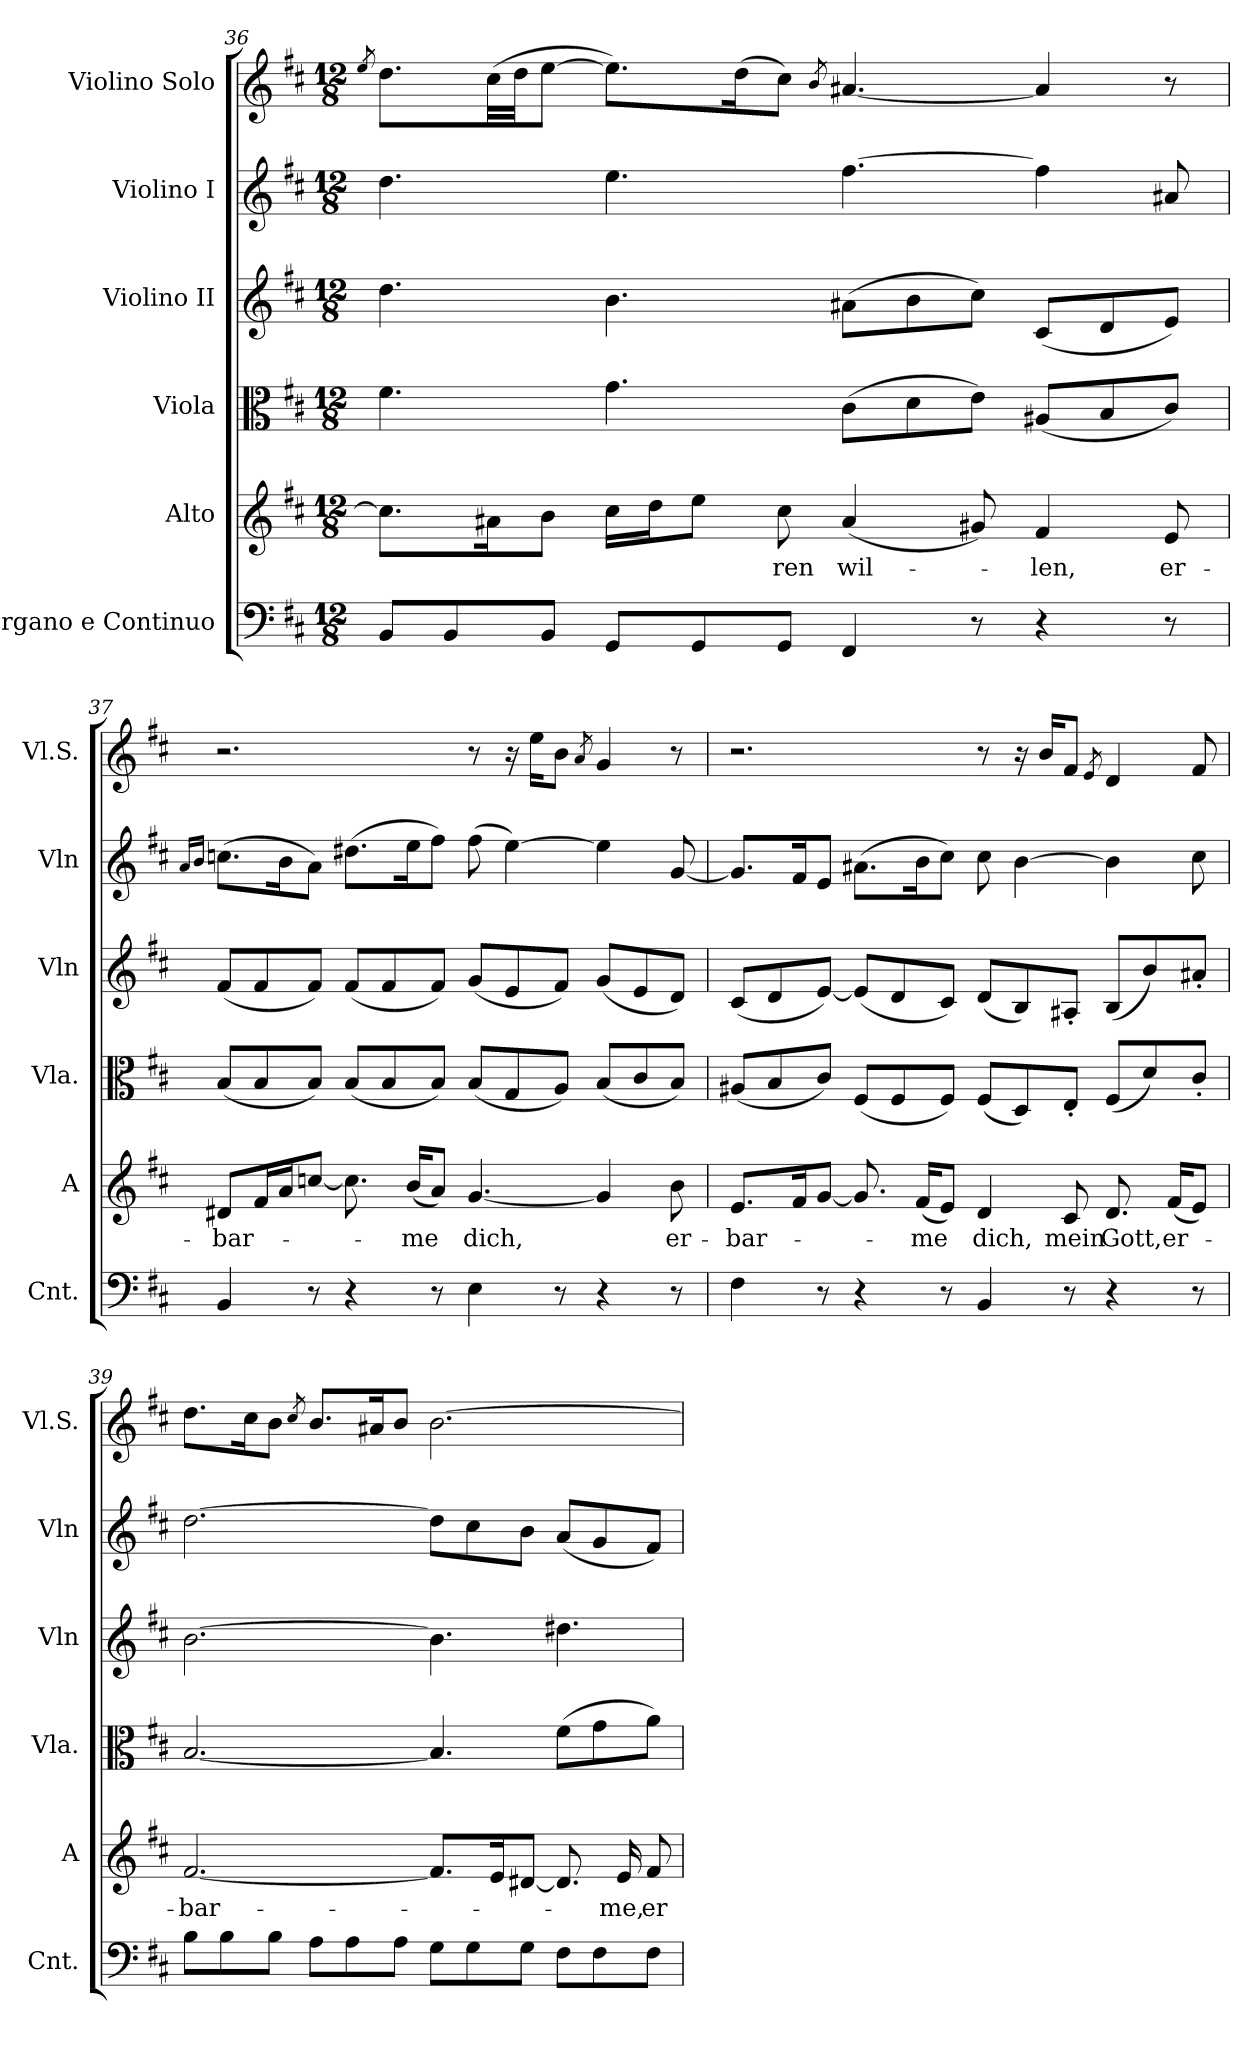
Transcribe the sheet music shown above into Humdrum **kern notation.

**kern	**kern	**text	**kern	**kern	**kern	**kern
*part6	*part5	*part5	*part4	*part3	*part2	*part1
*staff6	*staff5	*staff5	*staff4	*staff3	*staff2	*staff1
*I"Organo e Continuo	*I"Alto	*	*I"Viola	*I"Violino II	*I"Violino I	*I"Violino Solo
*I'Cnt.	*I'A	*	*I'Vla.	*I'Vln	*I'Vln	*I'Vl.S.
*clefF4	*clefG2	*	*clefC3	*clefG2	*clefG2	*clefG2
*k[f#c#]	*k[f#c#]	*	*k[f#c#]	*k[f#c#]	*k[f#c#]	*k[f#c#]
*D:	*D:	*	*D:	*D:	*D:	*D:
*M12/8	*M12/8	*	*M12/8	*M12/8	*M12/8	*M12/8
=36	=36	=36	=36	=36	=36	=36
.	.	.	.	.	.	8qee/
8BB/L	8.cc#\L]	.	4.f#\	4.dd\	4.dd\	8.dd\L
8BB/	.	.	.	.	.	.
.	16a#X\k	.	.	.	.	(>32cc#\LL
.	.	.	.	.	.	32dd\JJ
8BB/J	8b\J	.	.	.	.	[8ee\J
8GG/L	16cc#\LL	.	4.g\	4.b\	4.ee\	8.ee\L])
.	16dd\J	.	.	.	.	.
8GG/	8ee\J	.	.	.	.	.
.	.	.	.	.	.	(>16dd\k
!	!	!LO:LY:b	!	!	!	!
8GG/J	8cc#\	-ren	.	.	.	8cc#\J)
.	.	.	.	.	.	8qb/
!	!	!LO:LY:b	!	!	!	!
4FF#/	(<4a#/	wil-	(>8c#\L	(>8a#X\L	[4.ff#\	[4.a#X/
.	.	.	8d\	8b\	.	.
8r	8g#X/)	.	8e\J)	8cc#\J)	.	.
!	!	!LO:LY:b	!	!	!	!
4r	4f#/	-len,	(<8A#X/L	(<8c#/L	4ff#\]	4a#/]
.	.	.	8B/	8d/	.	.
!	!	!LO:LY:b	!	!	!	!
8r	8e/	er-	8c#/J)	8e/J)	8a#X/	8r
=37	=37	=37	=37	=37	=37	=37
.	.	.	.	.	16qa/LL	.
.	.	.	.	.	16qb/JJ	.
!	!	!LO:LY:b	!	!	!	!
4BB/	8d#X/L	-bar-	(<8B/L	(<8f#/L	(>8.ccn\L	2.r
.	16f#/L	.	8B/	8f#/	.	.
.	16a/J	.	.	.	16b\k	.
8r	[8ccn/J	.	8B/J)	8f#/J)	8a\J)	.
4r	8.cc\]	.	(<8B/L	(<8f#/L	(>8.dd#X\L	.
.	.	.	8B/	8f#/	.	.
!	!	!LO:LY:b	!	!	!	!
.	(<16b/KL	-me	.	.	16ee\k	.
8r	8a/J)	.	8B/J)	8f#/J)	8ff#\J)	.
!	!	!LO:LY:b	!	!	!	!
4E\	[4.g/	dich,	(<8B/L	(<8g/L	(>8ff#\	8r
.	.	.	8G/	8e/	[4ee\)	16r
.	.	.	.	.	.	16ee\KL
8r	.	.	8A/J)	8f#/J)	.	8b\J
.	.	.	.	.	.	8qa/
4r	4g/]	.	(<8B/L	(<8g/L	4ee\]	4g/
.	.	.	8c#/	8e/	.	.
!	!	!LO:LY:b	!	!	!	!
8r	8b\	er-	8B/J)	8d/J)	[8g/	8r
!!LO:LB:g=z
=38	=38	=38	=38	=38	=38	=38
!	!	!LO:LY:b	!	!	!	!
4F#\	8.e/L	-bar-	(<8A#X/L	(<8c#/L	8.g/L]	2.r
.	.	.	8B/	8d/	.	.
.	16f#/k	.	.	.	16f#/k	.
8r	[8g/J	.	8c#/J)	[8e/J)	8e/J	.
4r	8.g/]	.	(<8F#/L	(<8e/L]	(>8.a#X\L	.
.	.	.	8F#/	8d/	.	.
!	!	!LO:LY:b	!	!	!	!
.	(<16f#/KL	-me	.	.	16b\k	.
8r	8e/J)	.	8F#/J)	8c#/J)	8cc#\J)	.
!	!	!LO:LY:b	!	!	!	!
4BB/	4d/	dich,	(<8F#/L	(<8d/L	8cc#\	8r
.	.	.	8D/)	8B/)	[4b\	16r
.	.	.	.	.	.	16b/KL
!	!	!LO:LY:b	!	!	!	!
8r	8c#/	mein	8E'</J	8A#X'</J	.	8f#/J
.	.	.	.	.	.	8qe/
!	!	!LO:LY:b	!	!	!	!
4r	8.d/	Gott,	(<8F#/L	(<8B/L	4b\]	4d/
.	.	.	8d/)	8b/)	.	.
!	!	!LO:LY:b	!	!	!	!
.	(<16f#/KL	er-	.	.	.	.
8r	8e/J)	.	8c#'</J	8a#X'</J	8cc#\	8f#/
=39	=39	=39	=39	=39	=39	=39
!	!	!LO:LY:b	!	!	!	!
8B\L	[2.f#/	-bar-	[2.B/	[2.b\	[2.dd\	8.dd\L
8B\	.	.	.	.	.	.
.	.	.	.	.	.	16cc#\k
8B\J	.	.	.	.	.	8b\J
.	.	.	.	.	.	8qcc#/
8A\L	.	.	.	.	.	8.b/L
8A\	.	.	.	.	.	.
.	.	.	.	.	.	16a#X/k
8A\J	.	.	.	.	.	8b/J
8G\L	8.f#/L]	.	4.B/]	4.b\]	8dd\L]	[2.b\
8G\	.	.	.	.	8cc#\	.
.	16e/k	.	.	.	.	.
8G\J	[8d#X/J	.	.	.	8b\J	.
8F#\L	8.d#/]	.	(>8f#\L	4.dd#X\	(<8a/L	.
8F#\	.	.	8g\	.	8g/	.
!	!	!LO:LY:b	!	!	!	!
.	16e/	-me,	.	.	.	.
!	!	!LO:LY:b	!	!	!	!
8F#\J	8f#/	er-	8a\J)	.	8f#/J)	.
=	=	=	=	=	=	=
*-	*-	*-	*-	*-	*-	*-
